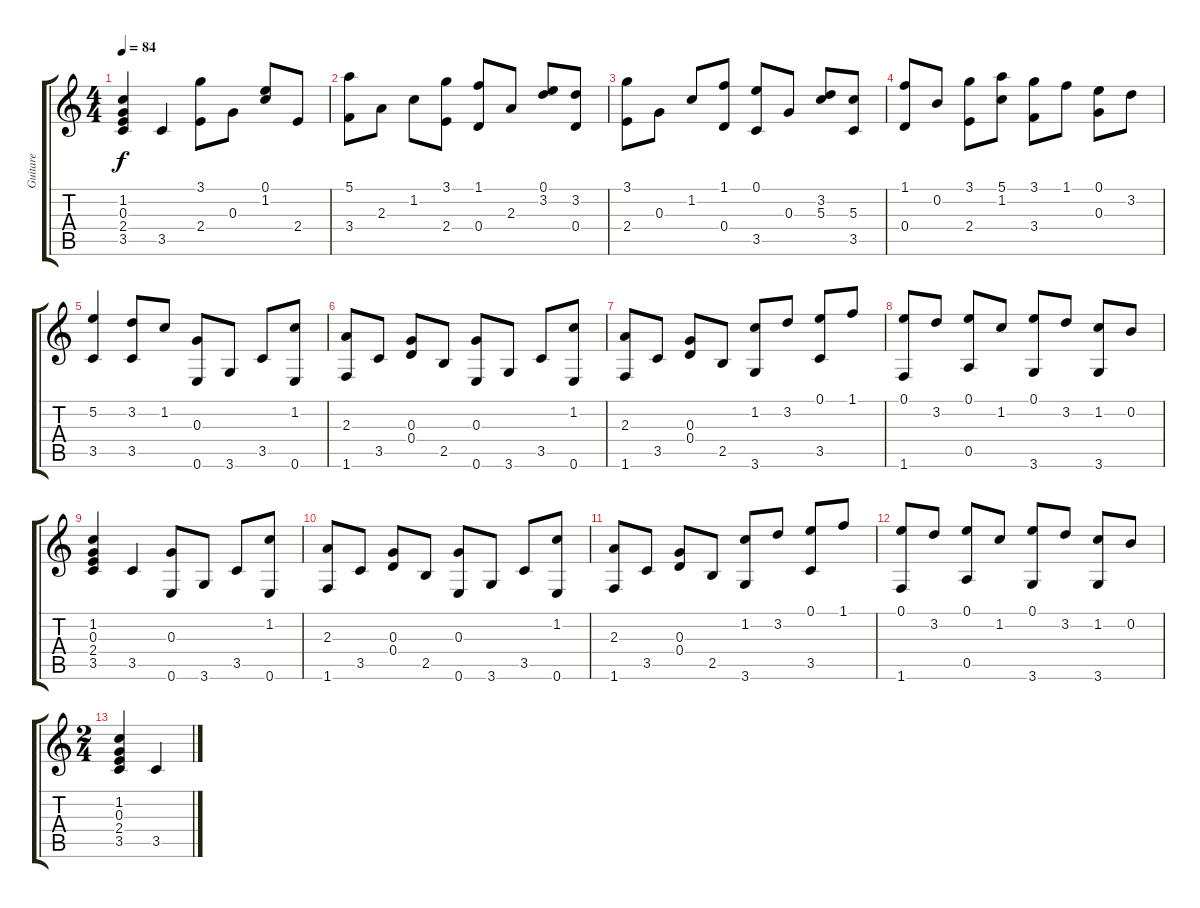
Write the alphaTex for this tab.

\track ("Guitare" "Guitare") {instrument acousticguitarnylon}
\staff {score tabs}
\tuning (E4 B3 G3 D3 A2 E2) {hide}
\ts (4 4)
\tempo 84
\clef g2
\ks c
(1.2 0.3 2.4 3.5).4{dy f} 3.5.4 (3.1 2.4).8 0.3.8 (0.1 1.2).8 2.4.8 |
(5.1 3.4).8 2.3.8 1.2.8 (3.1 2.4).8 (1.1 0.4).8 2.3.8 (0.1 3.2).8 (3.2 0.4).8 |
(3.1 2.4).8 0.3.8 1.2.8 (1.1 0.4).8 (0.1 3.5).8 0.3.8 (3.2 5.3).8 (5.3 3.5).8 |
(1.1 0.4).8 0.2.8 (3.1 2.4).8 (5.1 1.2).8 (3.1 3.4).8 1.1.8 (0.1 0.3).8 3.2.8 |
(5.2 3.5).4 (3.2 3.5).8 1.2.8 (0.3 0.6).8 3.6.8 3.5.8 (1.2 0.6).8 |
(2.3 1.6).8 3.5.8 (0.3 0.4).8 2.5.8 (0.3 0.6).8 3.6.8 3.5.8 (1.2 0.6).8 |
(2.3 1.6).8 3.5.8 (0.3 0.4).8 2.5.8 (1.2 3.6).8 3.2.8 (0.1 3.5).8 1.1.8 |
(0.1 1.6).8 3.2.8 (0.1 0.5).8 1.2.8 (0.1 3.6).8 3.2.8 (1.2 3.6).8 0.2.8 |
(1.2 0.3 2.4 3.5).4 3.5.4 (0.3 0.6).8 3.6.8 3.5.8 (1.2 0.6).8 |
(2.3 1.6).8 3.5.8 (0.3 0.4).8 2.5.8 (0.3 0.6).8 3.6.8 3.5.8 (1.2 0.6).8 |
(2.3 1.6).8 3.5.8 (0.3 0.4).8 2.5.8 (1.2 3.6).8 3.2.8 (0.1 3.5).8 1.1.8 |
(0.1 1.6).8 3.2.8 (0.1 0.5).8 1.2.8 (0.1 3.6).8 3.2.8 (1.2 3.6).8 0.2.8 |
\ts (2 4)
(1.2 0.3 2.4 3.5).4 3.5.4
